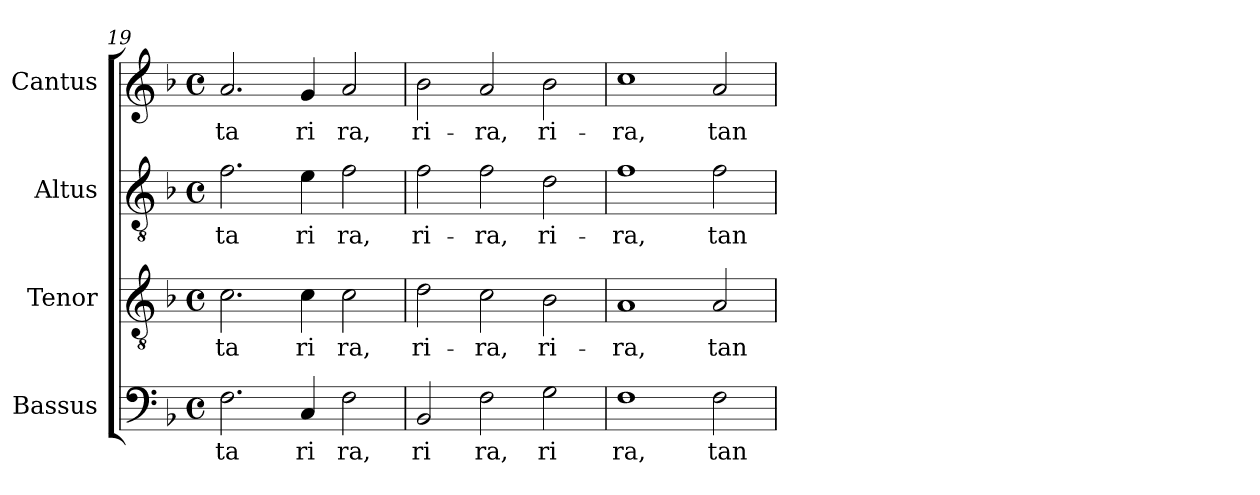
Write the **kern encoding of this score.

**kern	**text	**kern	**text	**kern	**text	**kern	**text
*part4	*part4	*part3	*part3	*part2	*part2	*part1	*part1
*staff4	*staff4	*staff3	*staff3	*staff2	*staff2	*staff1	*staff1
*I"Bassus	*	*I"Tenor	*	*I"Altus	*	*I"Cantus	*
*clefF4	*	*clefGv2	*	*clefGv2	*	*clefG2	*
*k[b-]	*	*k[b-]	*	*k[b-]	*	*k[b-]	*
*F:	*	*F:	*	*F:	*	*F:	*
*M4/4	*	*M4/4	*	*M4/4	*	*M4/4	*
*met(c)	*	*met(c)	*	*met(c)	*	*met(c)	*
=19	=19	=19	=19	=19	=19	=19	=19
!	!LO:LY:b:rj	!	!LO:LY:b:rj	!	!LO:LY:b:rj	!	!LO:LY:b:rj
2.F\	ta	2.c\	ta	2.f\	ta	2.a/	ta
!	!LO:LY:b:rj	!	!LO:LY:b:rj	!	!LO:LY:b:rj	!	!LO:LY:b:rj
4C/	ri	4c\	ri	4e\	ri	4g/	ri
!	!LO:LY:b:rj	!	!LO:LY:b:rj	!	!LO:LY:b:rj	!	!LO:LY:b:rj
2F\	ra,	2c\	ra,	2f\	ra,	2a>/	ra,
!!LO:LB:g=z
=20	=20	=20	=20	=20	=20	=20	=20
!	!LO:LY:b:rj	!	!LO:LY:b:rj	!	!LO:LY:b:rj	!	!LO:LY:b:rj
2BB-/	ri	2d\	ri-	2f\	ri-	2b-\	ri-
!	!LO:LY:b:rj	!	!LO:LY:b:rj	!	!LO:LY:b:rj	!	!LO:LY:b:rj
2F\	ra,	2c\	-ra,	2f\	-ra,	2a/	-ra,
!	!LO:LY:b:rj	!	!LO:LY:b:rj	!	!LO:LY:b:rj	!	!LO:LY:b:rj
2G\	ri	2B-\	ri-	2d\	ri-	2b-\	ri-
=21	=21	=21	=21	=21	=21	=21	=21
!	!LO:LY:b:rj	!	!LO:LY:b:rj	!	!LO:LY:b:rj	!	!LO:LY:b:rj
1F	ra,	1A	-ra,	1f	-ra,	1cc	-ra,
!	!LO:LY:b:rj	!	!LO:LY:b:rj	!	!LO:LY:b:rj	!	!LO:LY:b:rj
2F\	tan	2A/	tan	2f\	tan	2a/	tan
=	=	=	=	=	=	=	=
*-	*-	*-	*-	*-	*-	*-	*-
